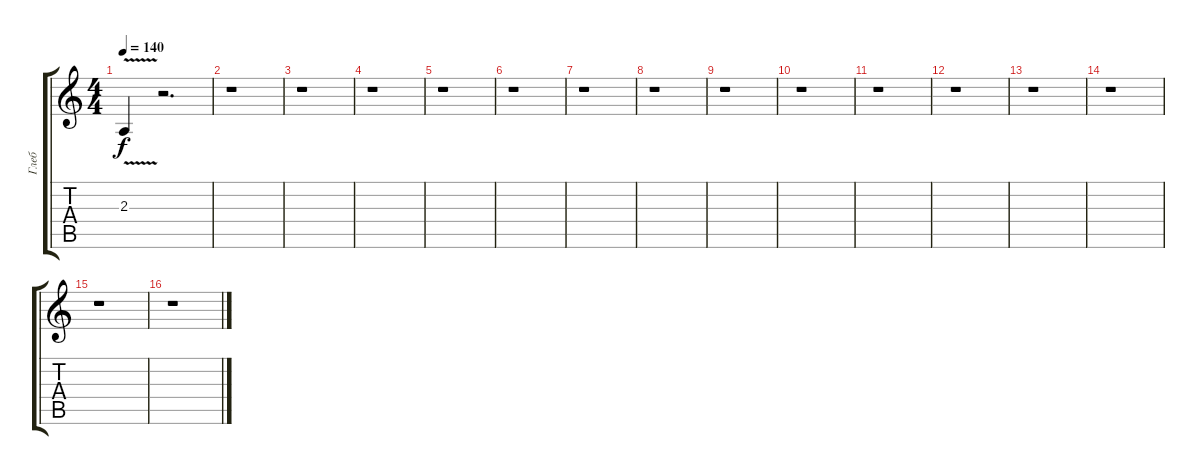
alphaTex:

\track ("Глеб" "Глеб") {instrument lead8bassandlead}
\staff {score tabs}
\tuning (E4 B3 G3 D3 A2 E2) {hide}
\ts (4 4)
\tempo 140
\clef g2
\ks c
2.3{v}.4{dy f} r.2{d} |
r.1 |
r.1 |
r.1 |
r.1 |
r.1 |
r.1 |
r.1 |
r.1 |
r.1 |
r.1 |
r.1 |
r.1 |
r.1 |
r.1 |
r.1
